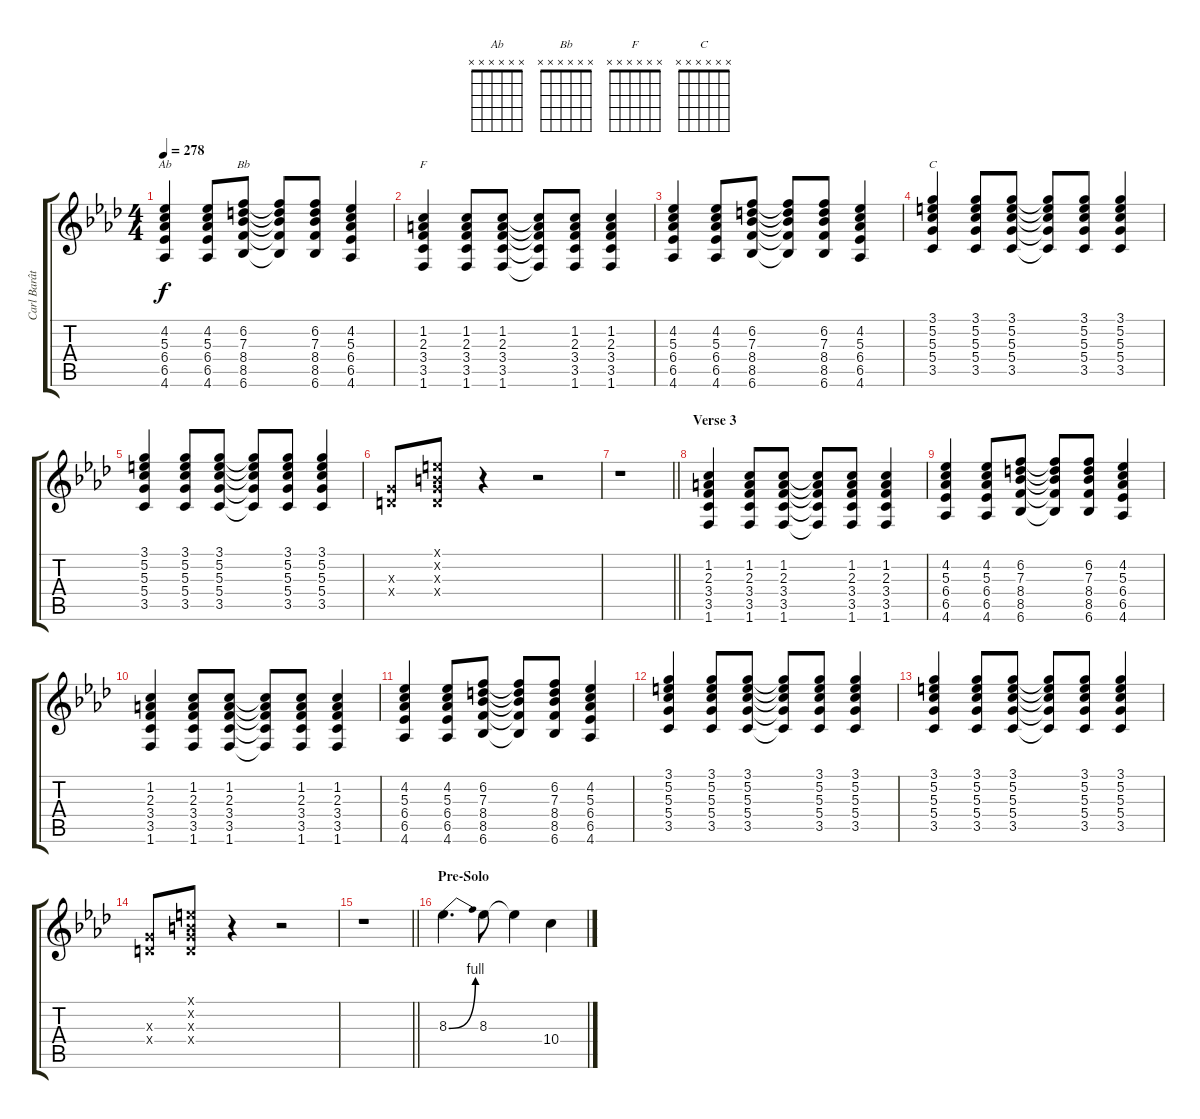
\track ("Carl Barât" "Carl Barât") {instrument overdrivenguitar}
\staff {score tabs}
\tuning (E4 B3 G3 D3 A2 E2) {hide}
\chord ("Ab" x x x x x x)
\chord ("Bb" x x x x x x)
\chord ("F" x x x x x x)
\chord ("C" x x x x x x)
\ts (4 4)
\tempo 278
\clef g2
\ks ab
(4.2 5.3 6.4 6.5 4.6).4{ch "Ab" dy f} (4.2 5.3 6.4 6.5 4.6).8 (6.2 7.3 8.4 8.5 6.6).8{ch "Bb"} (6.2{t} 7.3{t} 8.4{t} 8.5{t} 6.6{t}).8 (6.2 7.3 8.4 8.5 6.6).8 (4.2 5.3 6.4 6.5 4.6).4 |
(1.2 2.3 3.4 3.5 1.6).4{ch "F"} (1.2 2.3 3.4 3.5 1.6).8 (1.2 2.3 3.4 3.5 1.6).8 (1.2{t} 2.3{t} 3.4{t} 3.5{t} 1.6{t}).8 (1.2 2.3 3.4 3.5 1.6).8 (1.2 2.3 3.4 3.5 1.6).4 |
(4.2 5.3 6.4 6.5 4.6).4 (4.2 5.3 6.4 6.5 4.6).8 (6.2 7.3 8.4 8.5 6.6).8 (6.2{t} 7.3{t} 8.4{t} 8.5{t} 6.6{t}).8 (6.2 7.3 8.4 8.5 6.6).8 (4.2 5.3 6.4 6.5 4.6).4 |
(3.1 5.2 5.3 5.4 3.5).4{ch "C"} (3.1 5.2 5.3 5.4 3.5).8 (3.1 5.2 5.3 5.4 3.5).8 (3.1{t} 5.2{t} 5.3{t} 5.4{t} 3.5{t}).8 (3.1 5.2 5.3 5.4 3.5).8 (3.1 5.2 5.3 5.4 3.5).4 |
(3.1 5.2 5.3 5.4 3.5).4 (3.1 5.2 5.3 5.4 3.5).8 (3.1 5.2 5.3 5.4 3.5).8 (3.1{t} 5.2{t} 5.3{t} 5.4{t} 3.5{t}).8 (3.1 5.2 5.3 5.4 3.5).8 (3.1 5.2 5.3 5.4 3.5).4 |
(0.3{x} 0.4{x}).8 (0.1{x} 0.2{x} 0.3{x} 0.4{x}).8 r.4 r.2 |
\barLineRight lightlight
r.1 |
\section ("" "Verse 3")
(1.2 2.3 3.4 3.5 1.6).4 (1.2 2.3 3.4 3.5 1.6).8 (1.2 2.3 3.4 3.5 1.6).8 (1.2{t} 2.3{t} 3.4{t} 3.5{t} 1.6{t}).8 (1.2 2.3 3.4 3.5 1.6).8 (1.2 2.3 3.4 3.5 1.6).4 |
(4.2 5.3 6.4 6.5 4.6).4 (4.2 5.3 6.4 6.5 4.6).8 (6.2 7.3 8.4 8.5 6.6).8 (6.2{t} 7.3{t} 8.4{t} 8.5{t} 6.6{t}).8 (6.2 7.3 8.4 8.5 6.6).8 (4.2 5.3 6.4 6.5 4.6).4 |
(1.2 2.3 3.4 3.5 1.6).4 (1.2 2.3 3.4 3.5 1.6).8 (1.2 2.3 3.4 3.5 1.6).8 (1.2{t} 2.3{t} 3.4{t} 3.5{t} 1.6{t}).8 (1.2 2.3 3.4 3.5 1.6).8 (1.2 2.3 3.4 3.5 1.6).4 |
(4.2 5.3 6.4 6.5 4.6).4 (4.2 5.3 6.4 6.5 4.6).8 (6.2 7.3 8.4 8.5 6.6).8 (6.2{t} 7.3{t} 8.4{t} 8.5{t} 6.6{t}).8 (6.2 7.3 8.4 8.5 6.6).8 (4.2 5.3 6.4 6.5 4.6).4 |
(3.1 5.2 5.3 5.4 3.5).4 (3.1 5.2 5.3 5.4 3.5).8 (3.1 5.2 5.3 5.4 3.5).8 (3.1{t} 5.2{t} 5.3{t} 5.4{t} 3.5{t}).8 (3.1 5.2 5.3 5.4 3.5).8 (3.1 5.2 5.3 5.4 3.5).4 |
(3.1 5.2 5.3 5.4 3.5).4 (3.1 5.2 5.3 5.4 3.5).8 (3.1 5.2 5.3 5.4 3.5).8 (3.1{t} 5.2{t} 5.3{t} 5.4{t} 3.5{t}).8 (3.1 5.2 5.3 5.4 3.5).8 (3.1 5.2 5.3 5.4 3.5).4 |
(0.3{x} 0.4{x}).8 (0.1{x} 0.2{x} 0.3{x} 0.4{x}).8 r.4 r.2 |
\barLineRight lightlight
r.1 |
\section ("" "Pre-Solo")
8.3{be (bend 0 0 60 4)}.4{d} 8.3.8 8.3{t}.4 10.4.4
